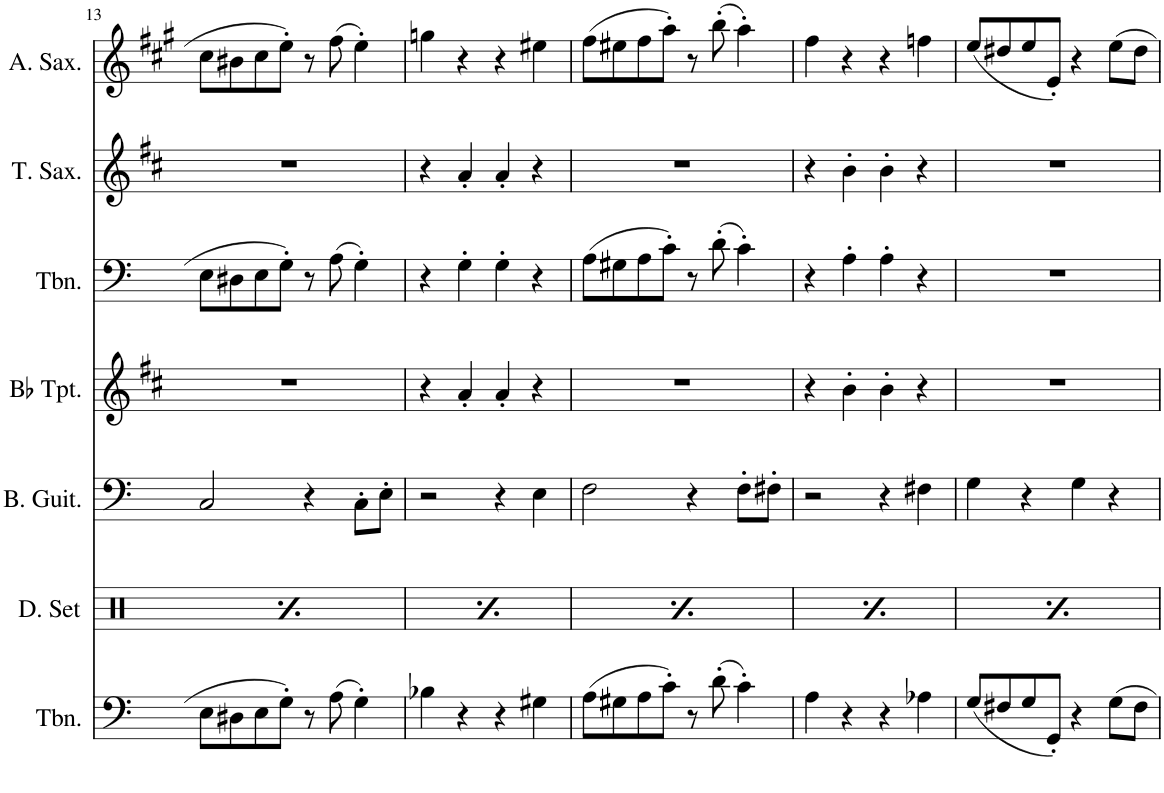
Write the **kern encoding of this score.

**kern	**kern	**kern	**kern	**kern	**kern	**kern
*part7	*part6	*part5	*part4	*part3	*part2	*part1
*staff7	*staff6	*staff5	*staff4	*staff3	*staff2	*staff1
*I"Trombone	*I"Drumset	*I"Bass Guitar	*I"Bb Trumpet	*I"Trombone	*I"Tenor Saxophone	*I"Alto Saxophone
*I'Tbn.	*I'D. Set	*I'B. Guit.	*I'Bb Tpt.	*I'Tbn.	*I'T. Sax.	*I'A. Sax.
!!LO:PB:g=z
*clefF4	*clefX	*clefF4	*clefG2	*clefF4	*clefG2	*clefG2
*	*	*Trd7c12	*Trd1c2	*	*Trd8c14	*Trd5c9
*k[]	*k[]	*k[]	*k[f#c#]	*k[]	*k[f#c#]	*k[f#c#g#]
*M2/2	*M2/2	*M2/2	*M2/2	*M2/2	*M2/2	*M2/2
*met(c|)	*met(c|)	*met(c|)	*met(c|)	*met(c|)	*met(c|)	*met(c|)
=13	=13	=13	=13	=13	=13	=13
*	*^	*	*	*	*	*
8E\L	4Ree/	4Rf\	2C/	1r	8E\L	1r	8cc#\L
8D#X\	.	.	.	.	8D#X\	.	8b#X\
8E\	4Rdd/	4Rf\	.	.	8E\	.	8cc#\
8G'\J	.	.	.	.	8G'\J	.	8ee'\J
8r	4Rcc/	4Rf\	4r	.	8r	.	8r
(8A\	.	.	.	.	(8A\	.	(8ff#\
4G'\)	8Rgg/L	4Rf\	8C'\L	.	4G'\)	.	4ee'\)
.	8Rgg/J	.	8E'\J	.	.	.	.
=14	=14	=14	=14	=14	=14	=14	=14
4B-X\	4Ree/	4Rf\	2r	4r	4r	4r	4ggn\
4r	4Rdd/	4Rf\	.	4a'/	4G'\	4a'/	4r
4r	4Rcc/	4Rf\	4r	4a'/	4G'\	4a'/	4r
4G#X\	8Rgg/L	4Rf\	4E\	4r	4r	4r	4ee#X\
.	8Rgg/J	.	.	.	.	.	.
=15	=15	=15	=15	=15	=15	=15	=15
(8A\L	4Ree/	4Rf\	2F\	1r	(8A\L	1r	(8ff#\L
8G#X\	.	.	.	.	8G#X\	.	8ee#X\
8A\	4Rdd/	4Rf\	.	.	8A\	.	8ff#\
8c'\J)	.	.	.	.	8c'\J)	.	8aa'\J)
8r	4Rcc/	4Rf\	4r	.	8r	.	8r
(8d'\	.	.	.	.	(8d'\	.	(8bb'\
4c'\)	8Rgg/L	4Rf\	8F'\L	.	4c'\)	.	4aa'\)
.	8Rgg/J	.	8F#X'\J	.	.	.	.
=16	=16	=16	=16	=16	=16	=16	=16
4A\	4Ree/	4Rf\	2r	4r	4r	4r	4ff#\
4r	4Rdd/	4Rf\	.	4b'\	4A'\	4b'\	4r
4r	4Rcc/	4Rf\	4r	4b'\	4A'\	4b'\	4r
4A-X\	8Rgg/L	4Rf\	4F#X\	4r	4r	4r	4ffn\
.	8Rgg/J	.	.	.	.	.	.
=17	=17	=17	=17	=17	=17	=17	=17
(8G/L	4Ree/	4Rf\	4G\	1r	1r	1r	(8ee/L
8F#X/	.	.	.	.	.	.	8dd#X/
8G/	4Rdd/	4Rf\	4r	.	.	.	8ee/
8GG'/J)	.	.	.	.	.	.	8e'/J)
4r	4Rcc/	4Rf\	4G\	.	.	.	4r
8G\L	8Rgg/L	4Rf\	4r	.	.	.	8ee\L
8F#\J	8Rgg/J	.	.	.	.	.	8dd#\J
*	*v	*v	*	*	*	*	*
=	=	=	=	=	=	=
*-	*-	*-	*-	*-	*-	*-
